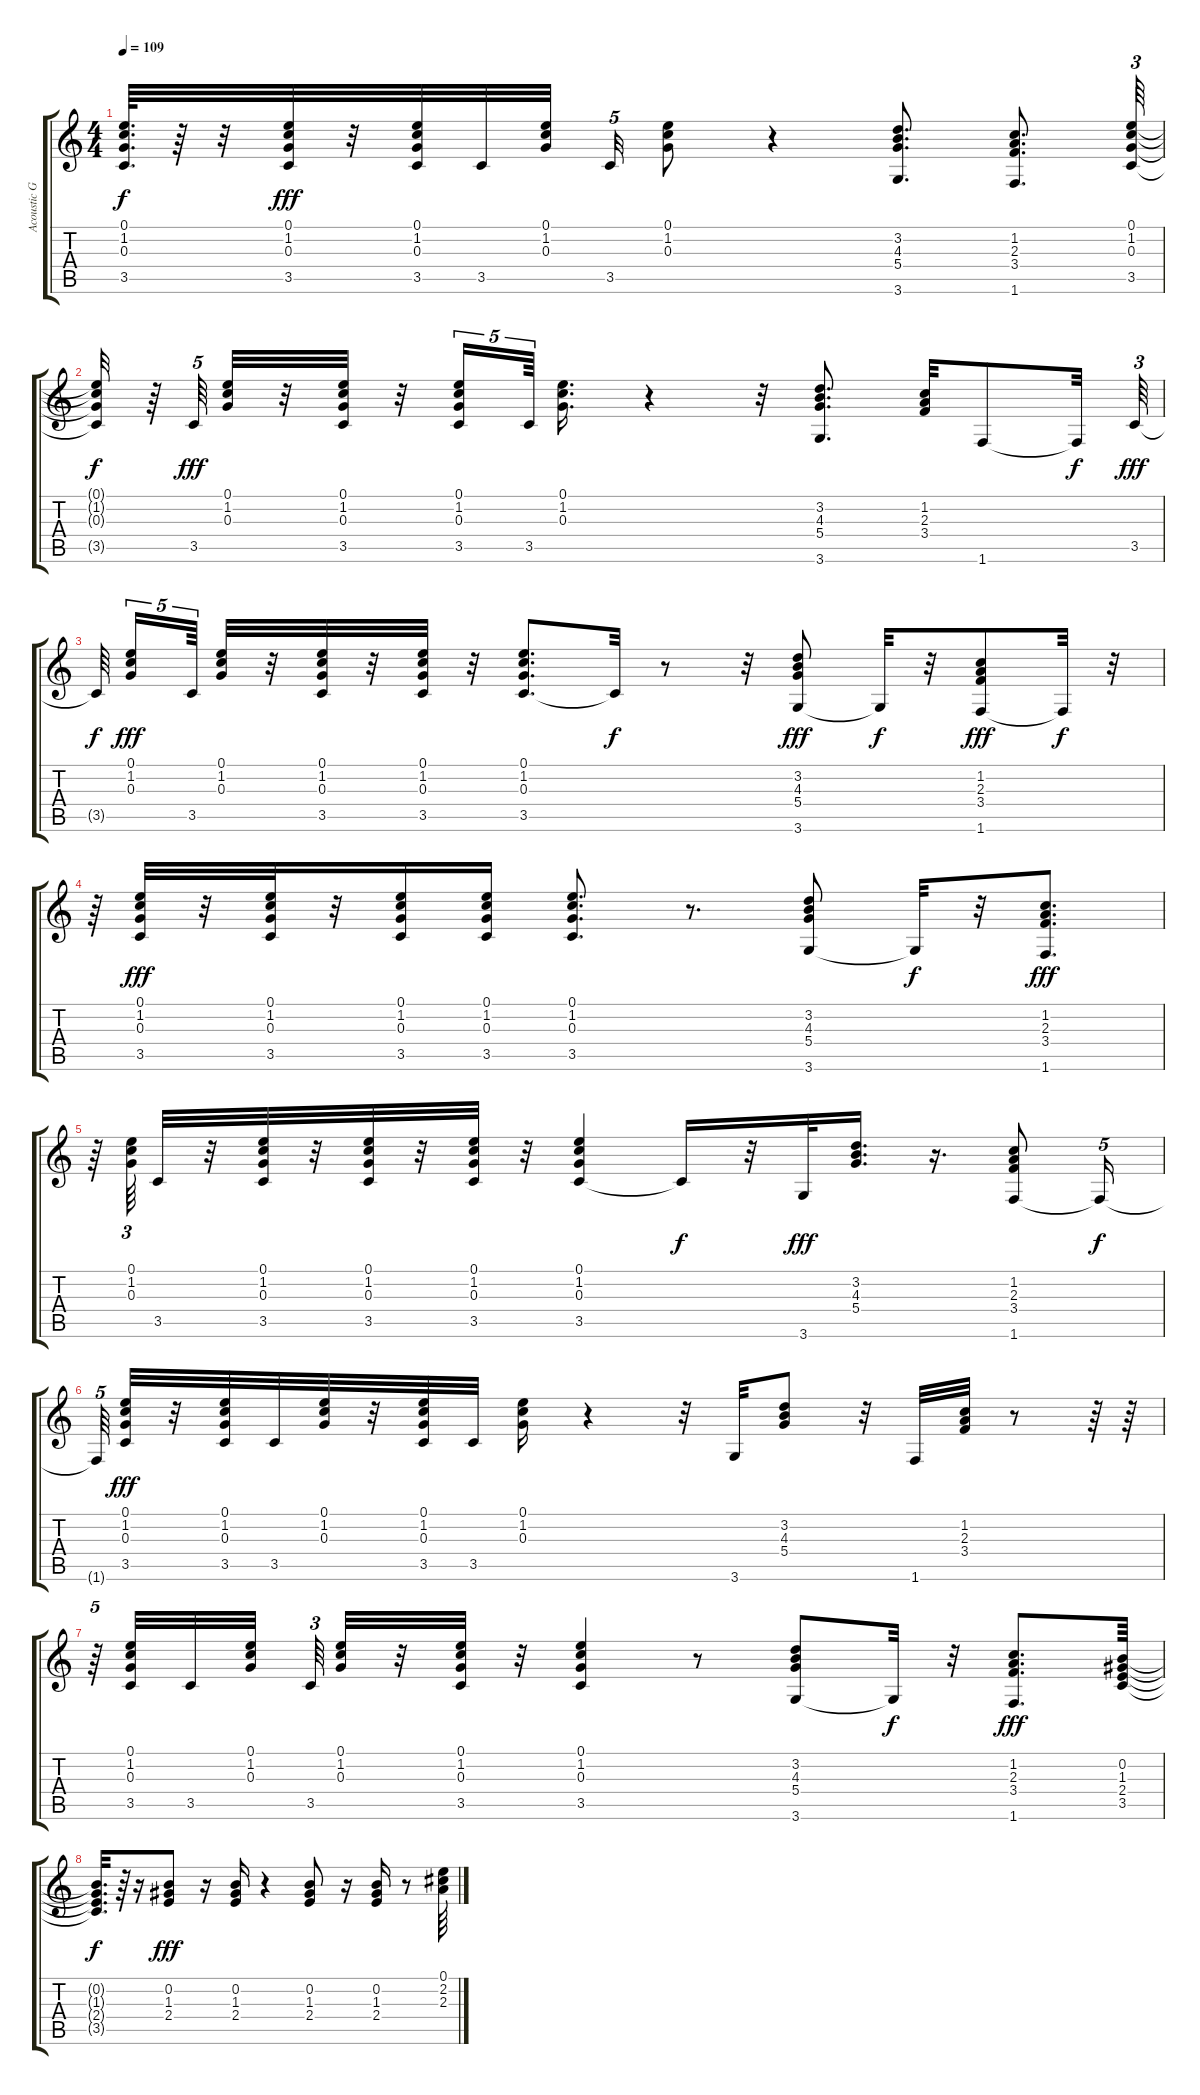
\track ("Acoustic Guitar" "Acoustic G") {instrument acousticguitarsteel}
\staff {score tabs}
\tuning (E4 B3 G3 D3 A2 E2) {hide}
\ts (4 4)
\tempo 109
\clef g2
\ks c
(0.1{t} 1.2{t} 0.3{t} 3.5{t}).64{d dy f} r.64 r.32 (0.1 1.2 0.3 3.5).32{dy fff} r.32 (0.1 1.2 0.3 3.5).32 3.5.32 (0.1 1.2 0.3).32{beam splitsecondary} 3.5.32{tu (5 4)} (0.1 1.2 0.3).8 r.4 (3.2 4.3 5.4 3.6).8{d} (1.2 2.3 3.4 1.6).8{d} (0.1 1.2 0.3 3.5).64{tu (3 2)} |
(0.1{t} 1.2{t} 0.3{t} 3.5{t}).32{dy f} r.64 3.5.64{tu (5 4) dy fff} (0.1 1.2 0.3).32 r.32 (0.1 1.2 0.3 3.5).32 r.32 (0.1 1.2 0.3 3.5).16{tu (5 4)} 3.5.64{tu (5 4) beam splitsecondary} (0.1 1.2 0.3).16{d} r.4 r.32 (3.2 4.3 5.4 3.6).8{d} (1.2 2.3 3.4).32 1.6.8 1.6{t}.32{dy f} 3.5.64{tu (3 2) dy fff} |
3.5{t}.64{dy f beam splitsecondary} (0.1 1.2 0.3).16{tu (5 4) dy fff} 3.5.64{tu (5 4) beam splitsecondary} (0.1 1.2 0.3).32 r.32 (0.1 1.2 0.3 3.5).32 r.32 (0.1 1.2 0.3 3.5).32 r.32 (0.1 1.2 0.3 3.5).8{d} 3.5{t}.32{dy f} r.8 r.32 (3.2 4.3 5.4 3.6).8{dy fff} 3.6{t}.32{dy f} r.32 (1.2 2.3 3.4 1.6).8{dy fff} 1.6{t}.32{dy f} r.32 |
r.64 (0.1 1.2 0.3 3.5).32{dy fff} r.32 (0.1 1.2 0.3 3.5).32 r.32 (0.1 1.2 0.3 3.5).16 (0.1 1.2 0.3 3.5).16 (0.1 1.2 0.3 3.5).8{d} r.8{d} (3.2 4.3 5.4 3.6).8 3.6{t}.32{dy f} r.32 (1.2 2.3 3.4 1.6).8{d dy fff} |
r.64 (0.1 1.2 0.3).64{tu (3 2)} 3.5.32 r.32 (0.1 1.2 0.3 3.5).32 r.32 (0.1 1.2 0.3 3.5).32 r.32 (0.1 1.2 0.3 3.5).32 r.32 (0.1 1.2 0.3 3.5).4 3.5{t}.16{dy f} r.32 3.6.32{dy fff} (3.2 4.3 5.4).16{d} r.16{d} (1.2 2.3 3.4 1.6).8 1.6{t}.16{tu (5 4) dy f} |
1.6{t}.64{tu (5 4)} (0.1 1.2 0.3 3.5).32{dy fff} r.32 (0.1 1.2 0.3 3.5).32 3.5.32 (0.1 1.2 0.3).32 r.32 (0.1 1.2 0.3 3.5).32 3.5.32 (0.1 1.2 0.3).16 r.4 r.32 3.6.32 (3.2 4.3 5.4).8 r.32 1.6.32 (1.2 2.3 3.4).32 r.8 r.64 r.64 |
r.64{tu (5 4)} (0.1 1.2 0.3 3.5).32 3.5.32 (0.1 1.2 0.3).32{beam splitsecondary} 3.5.64{tu (3 2)} (0.1 1.2 0.3).32 r.32 (0.1 1.2 0.3 3.5).32 r.32 (0.1 1.2 0.3 3.5).4 r.8 (3.2 4.3 5.4 3.6).8 3.6{t}.32{dy f} r.32 (1.2 2.3 3.4 1.6).8{d dy fff} (0.2 1.3 2.4 3.5).64 |
(0.2{t} 1.3{t} 2.4{t} 3.5{t}).32{d dy f} r.64 r.16 (0.2 1.3 2.4).8{dy fff} r.16 (0.2 1.3 2.4).16{volume 16} r.4 (0.2 1.3 2.4).8 r.16 (0.2 1.3 2.4).16 r.8 (0.1 2.2 2.3).64
